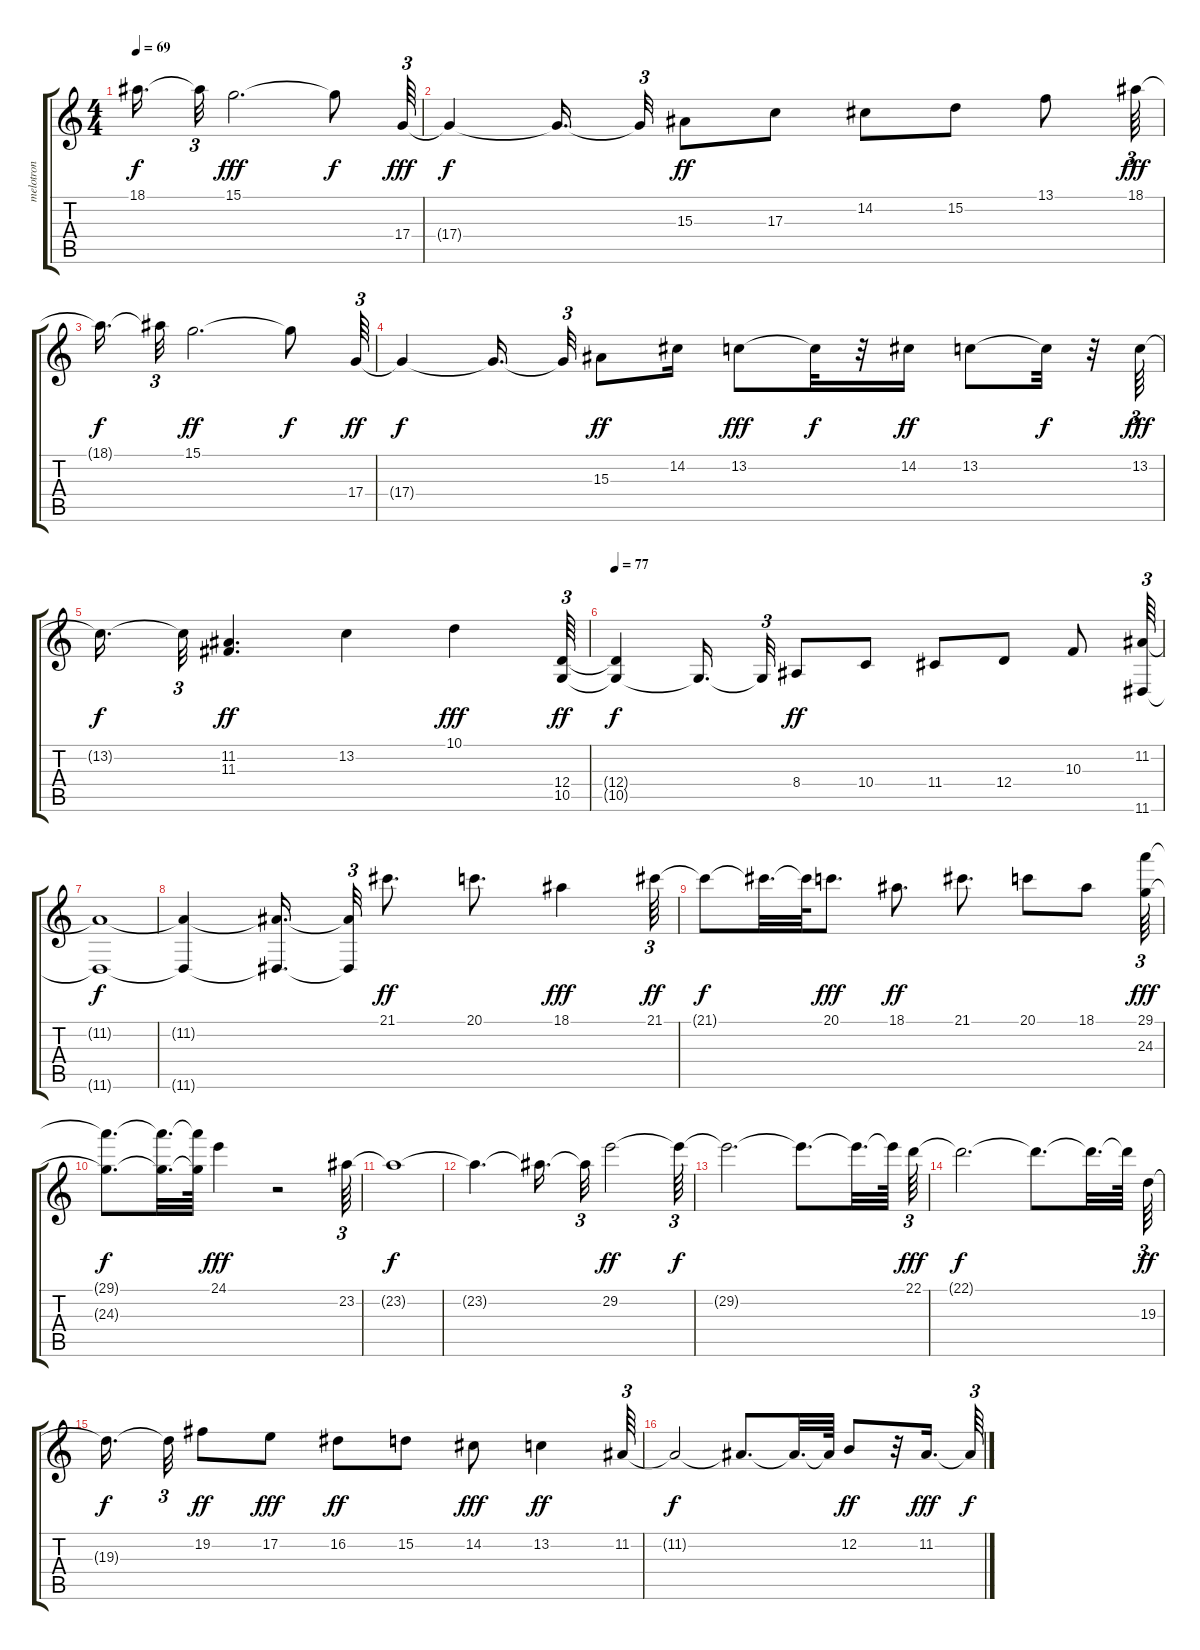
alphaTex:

\track ("melotron" "melotron") {instrument stringensemble1}
\staff {score tabs}
\tuning (E4 B3 G3 D3 A2 E2) {hide}
\ts (4 4)
\tempo 69
\clef g2
\ks c
18.1{t}.16{d dy f} 18.1{t}.32{tu (3 2)} 15.1.2{d dy fff} 15.1{t}.8{dy f} 17.4.64{tu (3 2) dy fff} |
17.4{t}.4{dy f} 17.4{t}.16{d} 17.4{t}.32{tu (3 2)} 15.3.8{dy ff} 17.3.8 14.2.8 15.2.8 13.1.8 18.1.64{tu (3 2) dy fff} |
18.1{t}.16{d dy f} 18.1{t}.32{tu (3 2)} 15.1.2{d dy ff} 15.1{t}.8{dy f} 17.4.64{tu (3 2) dy ff} |
17.4{t}.4{dy f} 17.4{t}.16{d} 17.4{t}.32{tu (3 2)} 15.3.8{dy ff} 14.2.16 13.2.8{dy fff} 13.2{t}.32{dy f} r.32 14.2.16{dy ff} 13.2.8 13.2{t}.32{dy f} r.32 13.2.64{tu (3 2) dy fff} |
13.2{t}.16{d dy f} 13.2{t}.32{tu (3 2)} (11.2 11.3).4{d dy ff} 13.2.4 10.1.4{dy fff} (12.4 10.5).64{tu (3 2) dy ff} |
\tempo 77
(12.4{t} 10.5{t}).4{dy f} 10.5{t}.16{d} 10.5{t}.32{tu (3 2)} 8.4.8{dy ff} 10.4.8 11.4.8 12.4.8 10.3.8 (11.2 11.6).64{tu (3 2)} |
(11.2{t} 11.6{t}).1{dy f} |
(11.2{t} 11.6{t}).4 (11.2{t} 11.6{t}).16{d} (11.2{t} 11.6{t}).32{tu (3 2)} 21.1.8{d dy ff} 20.1.8{d} 18.1.4{dy fff} 21.1.64{tu (3 2) dy ff} |
21.1{t}.8{dy f} 21.1{t}.32{d} 21.1{t}.64 20.1.8{d dy fff} 18.1.8{d dy ff} 21.1.8{d} 20.1.8 18.1.8 (29.1 24.3).64{tu (3 2) dy fff} |
(29.1{t} 24.3{t}).8{d dy f} (29.1{t} 24.3{t}).32{d} (29.1{t} 24.3{t}).64 24.1.4{dy fff} r.2 23.2.64{tu (3 2)} |
23.2{t}.1{dy f} |
23.2{t}.4{d} 23.2{t}.16{d} 23.2{t}.32{tu (3 2)} 29.2.2{dy ff volume 13} 29.2{t}.64{tu (3 2) dy f} |
29.2{t}.2{d} 29.2{t}.8{d} 29.2{t}.32{d} 29.2{t}.64 22.1.64{tu (3 2) dy fff volume 11} |
22.1{t}.2{d dy f} 22.1{t}.8{d} 22.1{t}.32{d} 22.1{t}.64 19.3.64{tu (3 2) dy ff volume 14} |
19.3{t}.16{d dy f} 19.3{t}.32{tu (3 2)} 19.2.8{dy ff} 17.2.8{dy fff} 16.2.8{dy ff} 15.2.8 14.2.8{dy fff} 13.2.4{dy ff} 11.2.64{tu (3 2)} |
11.2{t}.2{dy f} 11.2{t}.8{d} 11.2{t}.32{d} 11.2{t}.64 12.2.8{dy ff} r.32 11.2.16{d dy fff} 11.2{t}.64{tu (3 2) dy f}
